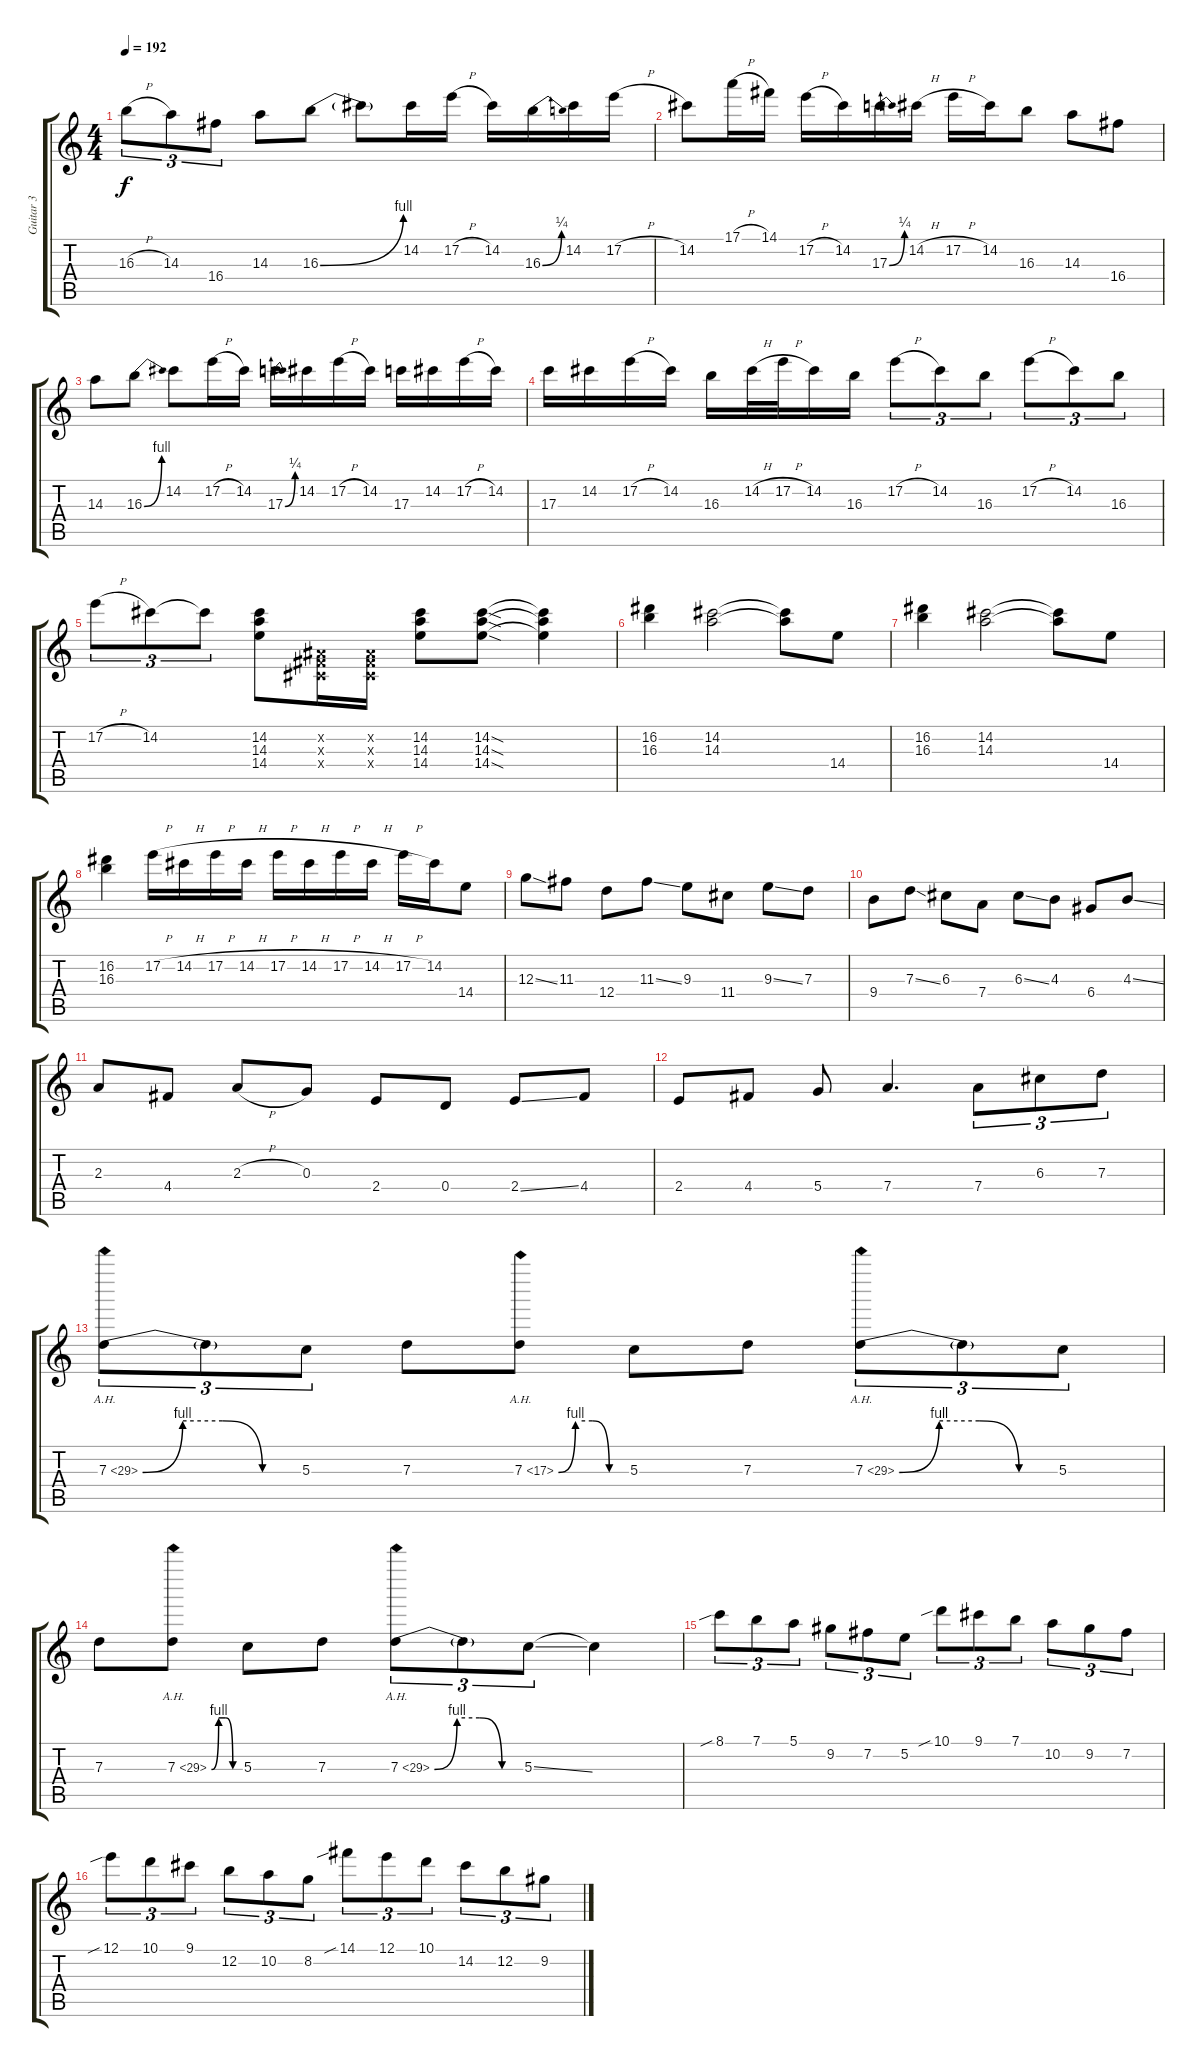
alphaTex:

\track ("Guitar 3" "Guitar 3") {instrument distortionguitar}
\staff {score tabs}
\tuning (E4 B3 G3 D3 A2 E2) {hide}
\ts (4 4)
\tempo 192
\clef g2
\ks c
16.3{h}.8{tu (3 2) dy f} 14.3.8{tu (3 2)} 16.4.8{tu (3 2)} 14.3.8 16.3{be (bend 0 0 60 4)}.8 16.3{t}.8 14.2.16 17.2{h}.16 14.2.16 16.3{be (bend 0 0 60 1)}.16 14.2.16 17.2{h}.16 |
14.2.8 17.1{h}.16 14.1.16 17.2{h}.16 14.2.16 17.3{be (bend 0 0 60 1)}.16 14.2{h}.16 17.2{h}.16 14.2.16 16.3.8 14.3.8 16.4.8 |
14.3.8 16.3{be (bend 0 0 60 4)}.8 14.2.8 17.2{h}.16 14.2.16 17.3{be (bend 0 0 60 1)}.16 14.2.16 17.2{h}.16 14.2.16 17.3.16 14.2.16 17.2{h}.16 14.2.16 |
17.3.16 14.2.16 17.2{h}.16 14.2.16 16.3.16 14.2{h}.32 17.2{h}.32 14.2.16 16.3.16 17.2{h}.8{tu (3 2)} 14.2.8{tu (3 2)} 16.3.8{tu (3 2)} 17.2{h}.8{tu (3 2)} 14.2.8{tu (3 2)} 16.3.8{tu (3 2)} |
17.2{h}.8{tu (3 2)} 14.2.8{tu (3 2)} 14.2{t}.8{tu (3 2)} (14.2 14.3 14.4).8 (-1.2{x} -1.3{x} -1.4{x}).16 (-1.2{x} -1.3{x} -1.4{x}).16 (14.2 14.3 14.4).8 (14.2{sod} 14.3{sod} 14.4{sod}).8 (14.2{t} 14.3{t} 14.4{t}).4 |
(16.2 16.3).4 (14.2 14.3).2 (14.2{t} 14.3{t}).8 14.4.8 |
(16.2 16.3).4 (14.2 14.3).2 (14.2{t} 14.3{t}).8 14.4.8 |
(16.2 16.3).4 17.2{h}.16 14.2{h}.16 17.2{h}.16 14.2{h}.16 17.2{h}.16 14.2{h}.16 17.2{h}.16 14.2{h}.16 17.2{h}.16 14.2.16 14.4.8 |
12.3{ss}.8 11.3.8 12.4.8 11.3{ss}.8 9.3.8 11.4.8 9.3{ss}.8 7.3.8 |
9.4.8 7.3{ss}.8 6.3.8 7.4.8 6.3{ss}.8 4.3.8 6.4.8 4.3{ss}.8 |
2.3.8 4.4.8 2.3{h}.8 0.3.8 2.4.8 0.4.8 2.4{ss}.8 4.4.8 |
2.4.8 4.4.8 5.4.8 7.4.4{d} 7.4.8{tu (3 2)} 6.3.8{tu (3 2)} 7.3.8{tu (3 2)} |
7.3{be (custom 0 0 15 4 30 4 45 0 60 0) ah 22}.8{tu (3 2)} 7.3{t}.8{tu (3 2)} 5.3.8{tu (3 2)} 7.3.8 7.3{be (custom 0 0 15 4 30 4 45 0 60 0) ah 10}.8 5.3.8 7.3.8 7.3{be (custom 0 0 15 4 30 4 45 0 60 0) ah 22}.8{tu (3 2)} 7.3{t}.8{tu (3 2)} 5.3.8{tu (3 2)} |
7.3.8 7.3{be (custom 0 0 15 4 30 4 45 0 60 0) ah 22}.8 5.3.8 7.3.8 7.3{be (custom 0 0 15 4 30 4 45 0 60 0) ah 22}.8{tu (3 2)} 7.3{t}.8{tu (3 2)} 5.3{ss}.8{tu (3 2)} 5.3{t}.4 |
8.1{sib}.8{tu (3 2)} 7.1.8{tu (3 2)} 5.1.8{tu (3 2)} 9.2.8{tu (3 2)} 7.2.8{tu (3 2)} 5.2.8{tu (3 2)} 10.1{sib}.8{tu (3 2)} 9.1.8{tu (3 2)} 7.1.8{tu (3 2)} 10.2.8{tu (3 2)} 9.2.8{tu (3 2)} 7.2.8{tu (3 2)} |
12.1{sib}.8{tu (3 2)} 10.1.8{tu (3 2)} 9.1.8{tu (3 2)} 12.2.8{tu (3 2)} 10.2.8{tu (3 2)} 8.2.8{tu (3 2)} 14.1{sib}.8{tu (3 2)} 12.1.8{tu (3 2)} 10.1.8{tu (3 2)} 14.2.8{tu (3 2)} 12.2.8{tu (3 2)} 9.2.8{tu (3 2)}
